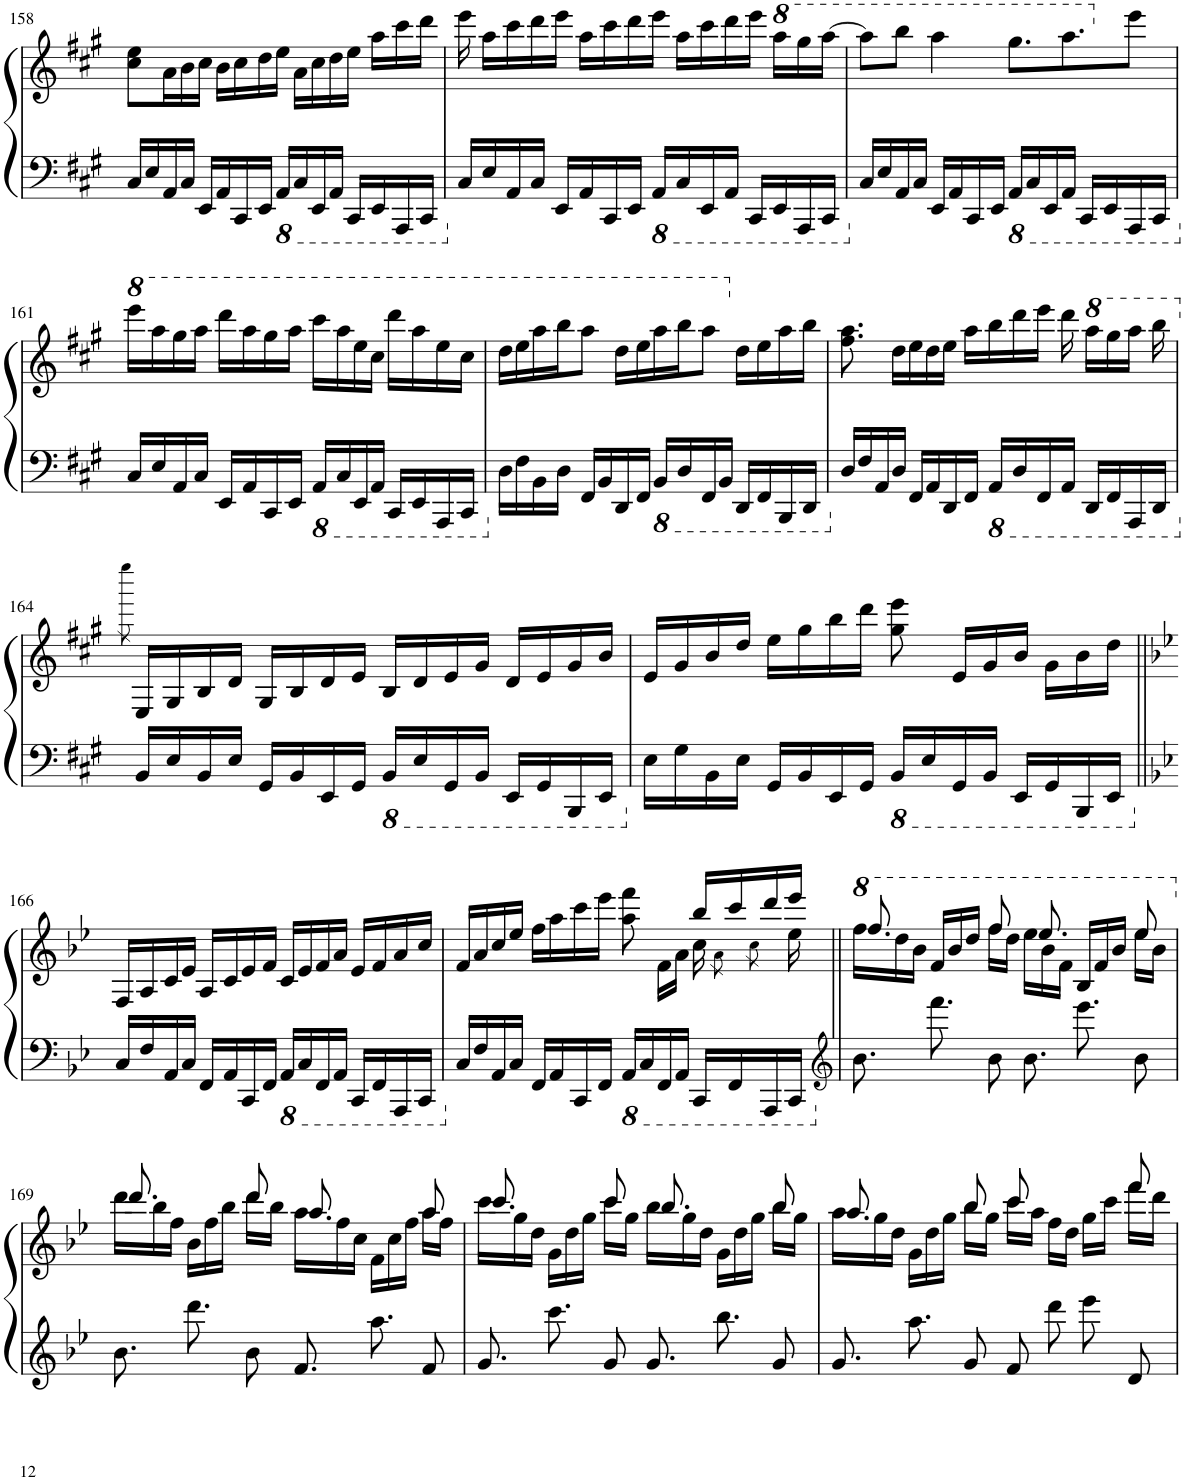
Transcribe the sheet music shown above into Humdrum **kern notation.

**kern	**kern
*part1	*part1
*staff2	*staff1
*I"Piano	*
*I'Pno.	*
!!LO:PB:g=z
*clefF4	*clefG2
*k[f#c#g#]	*k[f#c#g#]
*M4/4	*M4/4
=158	=158
16C#/LL	8cc#\ 8ee\L
16E/	.
16AA/	16a\L
16C#/JJ	16b\
16EE/LL	16cc#\JJ
16AA/	16b\LL
16CC#/	16cc#\
16EE/JJ	16dd\
*8ba	*
16AAA/LL	16ee\JJ
16CC#/	16a\LL
16EEE/	16cc#\
16AAA/JJ	16dd\
16CCC#/LL	16ee\JJ
16EEE/	16aa\LL
16AAAA/	16ccc#\
16CCC#/JJ	16ddd\JJ
=159	=159
*X8ba	*
16C#/LL	16eee\
16E/	16aa\LL
16AA/	16ccc#\
16C#/JJ	16ddd\
16EE/LL	16eee\JJ
16AA/	16aa\LL
16CC#/	16ccc#\
16EE/JJ	16ddd\
*8ba	*
16AAA/LL	16eee\JJ
16CC#/	16aa\LL
16EEE/	16ccc#\
16AAA/JJ	16ddd\
16CCC#/LL	16eee\JJ
*	*8va
16EEE/	16aaa\LL
16AAAA/	16ggg#\
16CCC#/JJ	[16aaa\JJ
=160	=160
*X8ba	*
16C#/LL	8aaa\L]
16E/	.
16AA/	8bbb\J
16C#/JJ	.
16EE/LL	4aaa\
16AA/	.
16CC#/	.
16EE/JJ	.
*8ba	*
16AAA/LL	8.ggg#\L
16CC#/	.
16EEE/	.
16AAA/JJ	8.aaa\
16CCC#/LL	.
16EEE/	.
*	*X8va
16AAAA/	8eee\J
16CCC#/JJ	.
!!LO:LB:g=z
=161	=161
*X8ba	*
*	*8va
16C#/LL	16eeee\LL
16E/	16aaa\
16AA/	16ggg#\
16C#/JJ	16aaa\JJ
16EE/LL	16dddd\LL
16AA/	16aaa\
16CC#/	16ggg#\
16EE/JJ	16aaa\JJ
*8ba	*
16AAA/LL	16cccc#\LL
16CC#/	16aaa\
16EEE/	16eee\
16AAA/JJ	16ccc#\JJ
16CCC#/LL	16dddd\LL
16EEE/	16aaa\
16AAAA/	16eee\
16CCC#/JJ	16ccc#\JJ
=162	=162
*X8ba	*
16D\LL	16ddd\LL
16F#\	16eee\
16BB\	16aaa\
16D\JJ	16bbb\J
16FF#/LL	8aaa\J
16BB/	.
16DD/	16ddd\LL
16FF#/JJ	16eee\
*8ba	*
16BBB/LL	16aaa\
16DD/	16bbb\J
16FFF#/	8aaa\J
16BBB/JJ	.
*	*X8va
16DDD/LL	16dd\LL
16FFF#/	16ee\
16BBBB/	16aa\
16DDD/JJ	16bb\JJ
=163	=163
*X8ba	*
16D/LL	8.ff#\ 8.aa\
16F#/	.
16AA/	.
16D/JJ	16dd\LL
16FF#/LL	16ee\
16AA/	16dd\
16DD/	16ee\JJ
16FF#/JJ	16aa\LL
*8ba	*
16AAA/LL	16bb\
16DD/	16ddd\
16FFF#/	16eee\JJ
16AAA/JJ	16ddd\
*	*8va
16DDD/LL	16aaa\LL
16FFF#/	16ggg#\
16AAAA/	16aaa\JJ
16DDD/JJ	16bbb\
!!LO:LB:g=z
=164	=164
*	*X8va
.	8qeeee\
*X8ba	*
16BB/LL	16E/LL
16E/	16G#/
16BB/	16B/
16E/JJ	16d/JJ
16GG#/LL	16G#/LL
16BB/	16B/
16EE/	16d/
16GG#/JJ	16e/JJ
*8ba	*
16BBB/LL	16B/LL
16EE/	16d/
16GGG#/	16e/
16BBB/JJ	16g#/JJ
16EEE/LL	16d/LL
16GGG#/	16e/
16BBBB/	16g#/
16EEE/JJ	16b/JJ
=165	=165
*X8ba	*
16E\LL	16e/LL
16G#\	16g#/
16BB\	16b/
16E\JJ	16dd/JJ
16GG#/LL	16ee\LL
16BB/	16gg#\
16EE/	16bb\
16GG#/JJ	16ddd\JJ
*8ba	*
16BBB/LL	8gg#\ 8eee\
16EE/	.
16GGG#/	16e/LL
16BBB/JJ	16g#/
16EEE/LL	16b/JJ
16GGG#/	16g#\LL
16BBBB/	16b\
16EEE/JJ	16dd\JJ
!!LO:LB:g=z
=166||	=166||
*k[b-e-]	*k[b-e-]
*X8ba	*
16C/LL	16F/LL
16F/	16A/
16AA/	16c/
16C/JJ	16e-/JJ
16FF/LL	16A/LL
16AA/	16c/
16CC/	16e-/
16FF/JJ	16f/JJ
*8ba	*
16AAA/LL	16c/LL
16CC/	16e-/
16FFF/	16f/
16AAA/JJ	16a/JJ
16CCC/LL	16e-/LL
16FFF/	16f/
16AAAA/	16a/
16CCC/JJ	16cc/JJ
=167	=167
*X8ba	*
*	*^
16C/LL	16f/LL	2.ryy
16F/	16a/	.
16AA/	16cc/	.
16C/JJ	16ee-/JJ	.
16FF/LL	16ff\LL	.
16AA/	16aa\	.
16CC/	16ccc\	.
16FF/JJ	16eee-\JJ	.
*8ba	*	*
16AAA/LL	8aa\ 8fff\	.
16CC/	.	.
16FFF/	16f\LL	.
16AAA/JJ	16a\JJ	.
16CCC/LL	16bb-/LL	16cc\
.	8qa\	.
16FFF/	16ccc/	8ryy
.	8qcc\	.
16AAAA/	16ddd/	.
16CCC/JJ	16eee-/JJ	16ee-\
=168||	=168||	=168||
*clefG2	*	*
*X8ba	*	*
*	*8va	*
8.b-\	16fff\LL	8.fff/
.	16ddd\	.
.	16bb-\JJ	.
8.fff\	16ff/LL	8.ryy
.	16bb-/	.
.	16ddd/JJ	.
8b-\	16fff\LL	8fff/
.	16ddd\JJ	.
8.b-\	16eee-\LL	8.eee-/
.	16bb-\	.
.	16ff\JJ	.
8.eee-\	16b-/LL	8.ryy
.	16ff/	.
.	16bb-/JJ	.
8b-\	16eee-\LL	8eee-/
.	16bb-\JJ	.
!!LO:LB:g=z	!!
=169	=169	=169
*	*X8va	*
8.b-\	16ddd\LL	8.ddd/
.	16bb-\	.
.	16ff\JJ	.
8.ddd\	16b-\LL	8.ryy
.	16ff\	.
.	16bb-\JJ	.
8b-\	16ddd\LL	8ddd/
.	16bb-\JJ	.
8.f/	16aa\LL	8.aa/
.	16ff\	.
.	16cc\JJ	.
8.aa\	16f\LL	8.ryy
.	16cc\	.
.	16ff\JJ	.
8f/	16aa\LL	8aa/
.	16ff\JJ	.
=170	=170	=170
8.g/	16ccc\LL	8.ccc/
.	16gg\	.
.	16dd\JJ	.
8.ccc\	16g\LL	8.ryy
.	16dd\	.
.	16gg\JJ	.
8g/	16ccc\LL	8ccc/
.	16gg\JJ	.
8.g/	16bb-\LL	8.bb-/
.	16gg\	.
.	16dd\JJ	.
8.bb-\	16g\LL	8.ryy
.	16dd\	.
.	16gg\JJ	.
8g/	16bb-\LL	8bb-/
.	16gg\JJ	.
=171	=171	=171
8.g/	16aa\LL	8.aa/
.	16gg\	.
.	16dd\JJ	.
8.aa\	16g\LL	8.ryy
.	16dd\	.
.	16gg\JJ	.
8g/	16bb-\LL	8bb-/
.	16gg\JJ	.
8f/	16ccc\LL	8ccc/
.	16aa\JJ	.
8ddd\	16ff\LL	4ryy
.	16dd\JJ	.
8eee-\	16gg\LL	.
.	16ccc\JJ	.
8d/	16fff\LL	8fff/
.	16ddd\JJ	.
*	*v	*v
=	=
*-	*-
